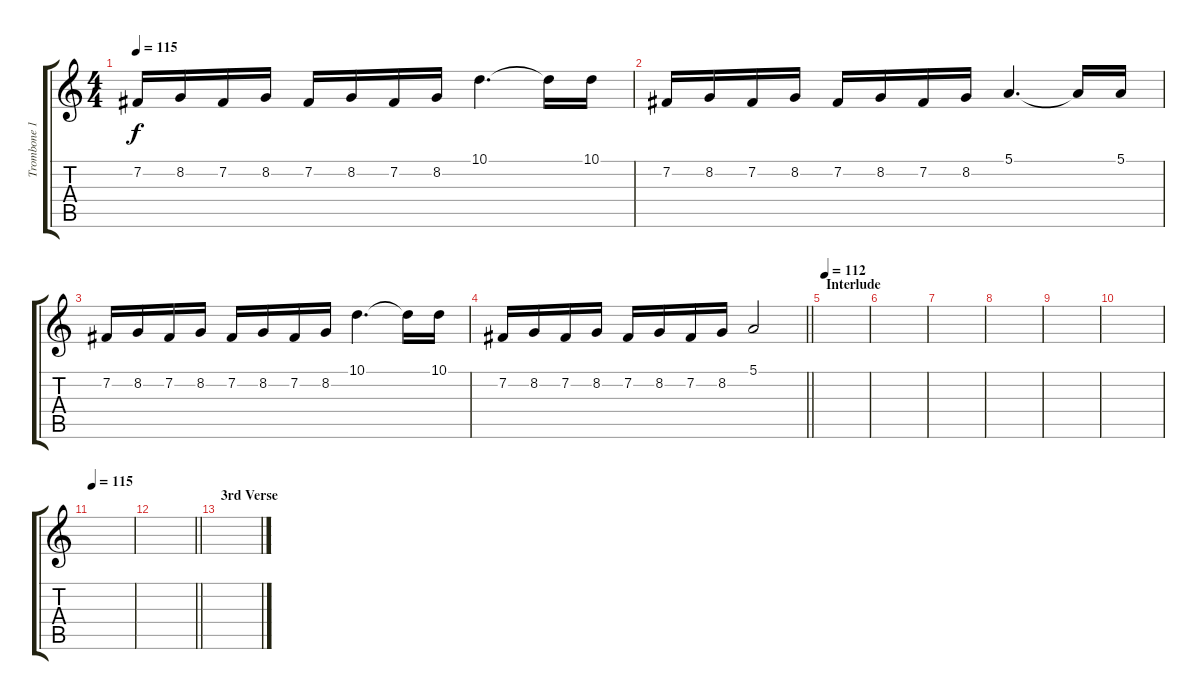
\track ("Trombone 1" "Trombone 1") {instrument trombone}
\staff {score tabs}
\tuning (E4 B3 G3 D3 A2 E2) {hide}
\ts (4 4)
\tempo 115
\clef g2
\ks c
7.2.16{dy f} 8.2.16 7.2.16 8.2.16 7.2.16 8.2.16 7.2.16 8.2.16 10.1.4{d} 10.1{t}.16 10.1.16 |
7.2.16 8.2.16 7.2.16 8.2.16 7.2.16 8.2.16 7.2.16 8.2.16 5.1.4{d} 5.1{t}.16 5.1.16 |
7.2.16 8.2.16 7.2.16 8.2.16 7.2.16 8.2.16 7.2.16 8.2.16 10.1.4{d} 10.1{t}.16 10.1.16 |
\barLineRight lightlight
7.2.16 8.2.16 7.2.16 8.2.16 7.2.16 8.2.16 7.2.16 8.2.16 5.1.2 |
\section ("" "Interlude")
\tempo 112
|
|
|
|
|
|
\tempo 115
|
\barLineRight lightlight
|
\section ("" "3rd Verse")
